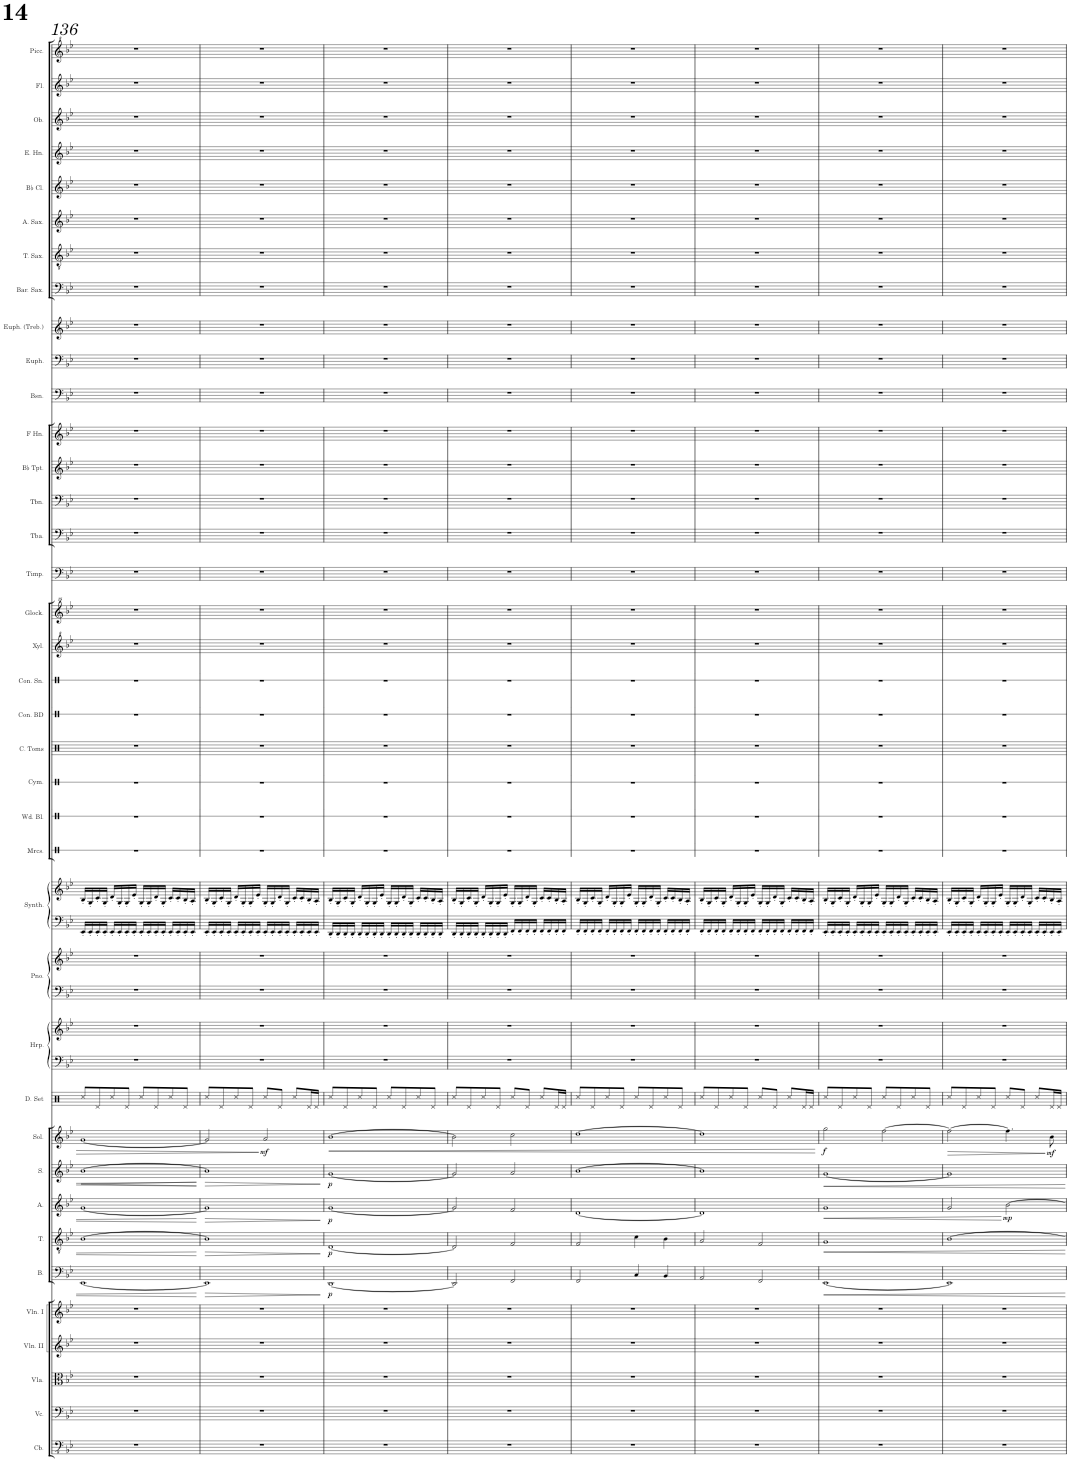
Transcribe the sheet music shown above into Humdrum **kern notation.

**kern	**kern	**kern	**kern	**kern	**kern	**dynam	**kern	**dynam	**kern	**dynam	**kern	**dynam	**kern	**dynam	**kern	**kern	**kern	**kern	**kern	**kern	**kern	**kern	**kern	**kern	**kern	**kern	**kern	**kern	**kern	**kern	**kern	**kern	**kern	**kern	**kern	**kern	**kern	**kern	**kern	**kern	**kern	**kern	**kern	**kern	**kern
*part38	*part37	*part36	*part35	*part34	*part33	*part33	*part32	*part32	*part31	*part31	*part30	*part30	*part29	*part29	*part28	*part27	*part27	*part26	*part26	*part25	*part25	*part24	*part23	*part22	*part21	*part20	*part19	*part18	*part17	*part16	*part15	*part14	*part13	*part12	*part11	*part10	*part9	*part8	*part7	*part6	*part5	*part4	*part3	*part2	*part1
*staff41	*staff40	*staff39	*staff38	*staff37	*staff36	*staff36	*staff35	*staff35	*staff34	*staff34	*staff33	*staff33	*staff32	*staff32	*staff31	*staff30	*staff29	*staff28	*staff27	*staff26	*staff25	*staff24	*staff23	*staff22	*staff21	*staff20	*staff19	*staff18	*staff17	*staff16	*staff15	*staff14	*staff13	*staff12	*staff11	*staff10	*staff9	*staff8	*staff7	*staff6	*staff5	*staff4	*staff3	*staff2	*staff1
*I"Contrabass	*I"Violoncello	*I"Viola	*I"Violin II	*I"Violin I	*I"Bass	*	*I"Tenor	*	*I"Alto	*	*I"Soprano	*	*I"Solo	*	*I"Drumset	*I"Harp	*	*I"Piano	*	*I"Bass Synthesizer	*	*I"Maracas	*I"Wood Blocks	*I"Cymbal	*I"Concert Toms	*I"Concert Bass Drum	*I"Concert Snare Drum	*I"Xylophone	*I"Glockenspiel	*I"Timpani	*I"Tuba	*I"Trombone	*I"Bb Trumpet	*I"Horn in F	*I"Bassoon	*I"Euphonium	*I"Euphonium (Treble Clef)	*I"Baritone Saxophone	*I"Tenor Saxophone	*I"Alto Saxophone	*I"Bb Clarinet	*I"English Horn	*I"Oboe	*I"Flute	*I"Piccolo
*I'Cb.	*I'Vc.	*I'Vla.	*I'Vln. II	*I'Vln. I	*I'B.	*	*I'T.	*	*I'A.	*	*I'S.	*	*I'Sol.	*	*I'D. Set	*I'Hrp.	*	*I'Pno.	*	*I'Synth.	*	*I'Mrcs.	*I'Wd. Bl.	*I'Cym.	*I'C. Toms	*I'Con. BD	*I'Con. Sn.	*I'Xyl.	*I'Glock.	*I'Timp.	*I'Tba.	*I'Tbn.	*I'Bb Tpt.	*	*I'Bsn.	*I'Euph.	*I'Euph. (Treb.)	*I'Bar. Sax.	*I'T. Sax.	*I'A. Sax.	*I'Bb Cl.	*I'E. Hn.	*I'Ob.	*I'Fl.	*I'Picc.
!!LO:PB:g=z
*clefFv4	*clefF4	*clefC3	*clefG2	*clefG2	*clefF4	*	*clefGv2	*	*clefG2	*	*clefG2	*	*clefG2	*	*clefX	*clefF4	*clefG2	*clefF4	*clefG2	*clefF4	*clefG2	*clefX	*clefX	*clefX	*clefX	*clefX	*clefX	*clefG^2	*clefG^^2	*clefF4	*clefF4	*clefF4	*clefG2	*clefG2	*clefF4	*clefF4	*clefG2	*clefF4	*clefGv2	*clefG2	*clefG2	*clefG2	*clefG2	*clefG2	*clefG^2
*ITrd7c12	*	*	*	*	*	*	*	*	*	*	*	*	*	*	*	*	*	*	*	*	*	*	*	*	*	*	*	*	*	*	*	*	*ITrd1c2	*ITrd4c7	*	*	*	*ITrd12c21	*ITrd8c14	*ITrd5c9	*ITrd1c2	*ITrd4c7	*	*	*ITrd-7c-12
*k[b-e-]	*k[b-e-]	*k[b-e-]	*k[b-e-]	*k[b-e-]	*k[b-e-]	*	*k[b-e-]	*	*k[b-e-]	*	*k[b-e-]	*	*k[b-e-]	*	*k[]	*k[b-e-]	*k[b-e-]	*k[b-e-]	*k[b-e-]	*k[b-e-]	*k[b-e-]	*k[]	*k[]	*k[]	*k[]	*k[]	*k[]	*k[b-e-]	*k[b-e-]	*k[b-e-]	*k[b-e-]	*k[b-e-]	*k[b-e-]	*k[b-e-]	*k[b-e-]	*k[b-e-]	*k[b-e-]	*k[b-e-]	*k[b-e-]	*k[b-e-]	*k[b-e-]	*k[b-e-]	*k[b-e-]	*k[b-e-]	*k[b-e-]
*M4/4	*M4/4	*M4/4	*M4/4	*M4/4	*M4/4	*	*M4/4	*	*M4/4	*	*M4/4	*	*M4/4	*	*M4/4	*M4/4	*M4/4	*M4/4	*M4/4	*M4/4	*M4/4	*M4/4	*M4/4	*M4/4	*M4/4	*M4/4	*M4/4	*M4/4	*M4/4	*M4/4	*M4/4	*M4/4	*M4/4	*M4/4	*M4/4	*M4/4	*M4/4	*M4/4	*M4/4	*M4/4	*M4/4	*M4/4	*M4/4	*M4/4	*M4/4
=136	=136	=136	=136	=136	=136	=136	=136	=136	=136	=136	=136	=136	=136	=136	=136	=136	=136	=136	=136	=136	=136	=136	=136	=136	=136	=136	=136	=136	=136	=136	=136	=136	=136	=136	=136	=136	=136	=136	=136	=136	=136	=136	=136	=136	=136
!	!	!	!	!	!	!	!	!	!	!	!	!LO:HP:b	!	!	!	!	!	!	!	!	!	!	!	!	!	!	!	!	!	!	!	!	!	!	!	!	!	!	!	!	!	!	!	!	!
1r	1r	1r	1r	1r	[1EE-	.	[1B-	.	[1g	.	[1b-	<	[1g	.	8Rcc/L	1r	1r	1r	1r	16EE-'/LL	16B-'/LL	1r	1r	1r	1r	1r	1r	1r	1r	1r	1r	1r	1r	1r	1r	1r	1r	1r	1r	1r	1r	1r	1r	1r	1r
.	.	.	.	.	.	.	.	.	.	.	.	.	.	.	.	.	.	.	.	16EE-'/	16G'/	.	.	.	.	.	.	.	.	.	.	.	.	.	.	.	.	.	.	.	.	.	.	.	.
.	.	.	.	.	.	.	.	.	.	.	.	.	.	.	8Rd/	.	.	.	.	16EE-'/	16c'/	.	.	.	.	.	.	.	.	.	.	.	.	.	.	.	.	.	.	.	.	.	.	.	.
.	.	.	.	.	.	.	.	.	.	.	.	.	.	.	.	.	.	.	.	16EE-'/JJ	16G'/JJ	.	.	.	.	.	.	.	.	.	.	.	.	.	.	.	.	.	.	.	.	.	.	.	.
.	.	.	.	.	.	.	.	.	.	.	.	.	.	.	8Rcc/	.	.	.	.	16EE-'/LL	16d'/LL	.	.	.	.	.	.	.	.	.	.	.	.	.	.	.	.	.	.	.	.	.	.	.	.
.	.	.	.	.	.	.	.	.	.	.	.	.	.	.	.	.	.	.	.	16EE-'/	16G'/	.	.	.	.	.	.	.	.	.	.	.	.	.	.	.	.	.	.	.	.	.	.	.	.
.	.	.	.	.	.	.	.	.	.	.	.	.	.	.	8Rd/J	.	.	.	.	16EE-'/	16G'/	.	.	.	.	.	.	.	.	.	.	.	.	.	.	.	.	.	.	.	.	.	.	.	.
.	.	.	.	.	.	.	.	.	.	.	.	.	.	.	.	.	.	.	.	16EE-'/JJ	16e-'/JJ	.	.	.	.	.	.	.	.	.	.	.	.	.	.	.	.	.	.	.	.	.	.	.	.
.	.	.	.	.	.	.	.	.	.	.	.	.	.	.	8Rcc/L	.	.	.	.	16EE-'/LL	16G'/LL	.	.	.	.	.	.	.	.	.	.	.	.	.	.	.	.	.	.	.	.	.	.	.	.
.	.	.	.	.	.	.	.	.	.	.	.	.	.	.	.	.	.	.	.	16EE-'/	16G'/	.	.	.	.	.	.	.	.	.	.	.	.	.	.	.	.	.	.	.	.	.	.	.	.
.	.	.	.	.	.	.	.	.	.	.	.	.	.	.	8Rd/	.	.	.	.	16EE-'/	16d'/	.	.	.	.	.	.	.	.	.	.	.	.	.	.	.	.	.	.	.	.	.	.	.	.
.	.	.	.	.	.	.	.	.	.	.	.	.	.	.	.	.	.	.	.	16EE-'/JJ	16G'/JJ	.	.	.	.	.	.	.	.	.	.	.	.	.	.	.	.	.	.	.	.	.	.	.	.
.	.	.	.	.	.	.	.	.	.	.	.	.	.	.	8Rcc/	.	.	.	.	16EE-'/LL	16c'/LL	.	.	.	.	.	.	.	.	.	.	.	.	.	.	.	.	.	.	.	.	.	.	.	.
.	.	.	.	.	.	.	.	.	.	.	.	.	.	.	.	.	.	.	.	16EE-'/	16c'/	.	.	.	.	.	.	.	.	.	.	.	.	.	.	.	.	.	.	.	.	.	.	.	.
.	.	.	.	.	.	.	.	.	.	.	.	.	.	.	8Rd/J	.	.	.	.	16EE-'/	16B-'/	.	.	.	.	.	.	.	.	.	.	.	.	.	.	.	.	.	.	.	.	.	.	.	.
.	.	.	.	.	.	.	.	.	.	.	.	.	.	.	.	.	.	.	.	16EE-'/JJ	16A'/JJ	.	.	.	.	.	.	.	.	.	.	.	.	.	.	.	.	.	.	.	.	.	.	.	.
.	.	.	.	.	.	.	.	.	.	.	.	[	.	.	.	.	.	.	.	.	.	.	.	.	.	.	.	.	.	.	.	.	.	.	.	.	.	.	.	.	.	.	.	.	.
=137	=137	=137	=137	=137	=137	=137	=137	=137	=137	=137	=137	=137	=137	=137	=137	=137	=137	=137	=137	=137	=137	=137	=137	=137	=137	=137	=137	=137	=137	=137	=137	=137	=137	=137	=137	=137	=137	=137	=137	=137	=137	=137	=137	=137	=137
!	!	!	!	!	!	!LO:HP:b	!	!LO:HP:b	!	!LO:HP:b	!	!LO:HP:b	!	!	!	!	!	!	!	!	!	!	!	!	!	!	!	!	!	!	!	!	!	!	!	!	!	!	!	!	!	!	!	!	!
1r	1r	1r	1r	1r	1EE-]	>	1B-]	>	1g]	>	1b-]	>	2g/]	.	8Rcc/L	1r	1r	1r	1r	16EE-'/LL	16B-'/LL	1r	1r	1r	1r	1r	1r	1r	1r	1r	1r	1r	1r	1r	1r	1r	1r	1r	1r	1r	1r	1r	1r	1r	1r
.	.	.	.	.	.	.	.	.	.	.	.	.	.	.	.	.	.	.	.	16EE-'/	16G'/	.	.	.	.	.	.	.	.	.	.	.	.	.	.	.	.	.	.	.	.	.	.	.	.
.	.	.	.	.	.	.	.	.	.	.	.	.	.	.	8Rd/	.	.	.	.	16EE-'/	16c'/	.	.	.	.	.	.	.	.	.	.	.	.	.	.	.	.	.	.	.	.	.	.	.	.
.	.	.	.	.	.	.	.	.	.	.	.	.	.	.	.	.	.	.	.	16EE-'/JJ	16G'/JJ	.	.	.	.	.	.	.	.	.	.	.	.	.	.	.	.	.	.	.	.	.	.	.	.
.	.	.	.	.	.	.	.	.	.	.	.	.	.	.	8Rcc/	.	.	.	.	16EE-'/LL	16d'/LL	.	.	.	.	.	.	.	.	.	.	.	.	.	.	.	.	.	.	.	.	.	.	.	.
.	.	.	.	.	.	.	.	.	.	.	.	.	.	.	.	.	.	.	.	16EE-'/	16G'/	.	.	.	.	.	.	.	.	.	.	.	.	.	.	.	.	.	.	.	.	.	.	.	.
.	.	.	.	.	.	.	.	.	.	.	.	.	.	.	8Rd/J	.	.	.	.	16EE-'/	16G'/	.	.	.	.	.	.	.	.	.	.	.	.	.	.	.	.	.	.	.	.	.	.	.	.
.	.	.	.	.	.	.	.	.	.	.	.	.	.	.	.	.	.	.	.	16EE-'/JJ	16e-'/JJ	.	.	.	.	.	.	.	.	.	.	.	.	.	.	.	.	.	.	.	.	.	.	.	.
!	!	!	!	!	!	!	!	!	!	!	!	!	!	!LO:DY:b	!	!	!	!	!	!	!	!	!	!	!	!	!	!	!	!	!	!	!	!	!	!	!	!	!	!	!	!	!	!	!
.	.	.	.	.	.	.	.	.	.	.	.	.	2a/	mf	8Rcc/L	.	.	.	.	16EE-'/LL	16G'/LL	.	.	.	.	.	.	.	.	.	.	.	.	.	.	.	.	.	.	.	.	.	.	.	.
.	.	.	.	.	.	.	.	.	.	.	.	.	.	.	.	.	.	.	.	16EE-'/	16G'/	.	.	.	.	.	.	.	.	.	.	.	.	.	.	.	.	.	.	.	.	.	.	.	.
.	.	.	.	.	.	.	.	.	.	.	.	.	.	.	8Rd/J	.	.	.	.	16EE-'/	16d'/	.	.	.	.	.	.	.	.	.	.	.	.	.	.	.	.	.	.	.	.	.	.	.	.
.	.	.	.	.	.	.	.	.	.	.	.	.	.	.	.	.	.	.	.	16EE-'/JJ	16G'/JJ	.	.	.	.	.	.	.	.	.	.	.	.	.	.	.	.	.	.	.	.	.	.	.	.
.	.	.	.	.	.	.	.	.	.	.	.	.	.	.	8Rcc/L	.	.	.	.	16EE-'/LL	16c'/LL	.	.	.	.	.	.	.	.	.	.	.	.	.	.	.	.	.	.	.	.	.	.	.	.
.	.	.	.	.	.	.	.	.	.	.	.	.	.	.	.	.	.	.	.	16EE-'/	16c'/	.	.	.	.	.	.	.	.	.	.	.	.	.	.	.	.	.	.	.	.	.	.	.	.
.	.	.	.	.	.	.	.	.	.	.	.	.	.	.	16Rd/L	.	.	.	.	16EE-'/	16B-'/	.	.	.	.	.	.	.	.	.	.	.	.	.	.	.	.	.	.	.	.	.	.	.	.
.	.	.	.	.	.	.	.	.	.	.	.	.	.	.	16Rd/JJ	.	.	.	.	16EE-'/JJ	16A'/JJ	.	.	.	.	.	.	.	.	.	.	.	.	.	.	.	.	.	.	.	.	.	.	.	.
.	.	.	.	.	.	]	.	]	.	]	.	]	.	.	.	.	.	.	.	.	.	.	.	.	.	.	.	.	.	.	.	.	.	.	.	.	.	.	.	.	.	.	.	.	.
=138	=138	=138	=138	=138	=138	=138	=138	=138	=138	=138	=138	=138	=138	=138	=138	=138	=138	=138	=138	=138	=138	=138	=138	=138	=138	=138	=138	=138	=138	=138	=138	=138	=138	=138	=138	=138	=138	=138	=138	=138	=138	=138	=138	=138	=138
!	!	!	!	!	!	!LO:DY:b	!	!LO:DY:b	!	!LO:DY:b	!	!LO:DY:b	!	!LO:HP:b	!	!	!	!	!	!	!	!	!	!	!	!	!	!	!	!	!	!	!	!	!	!	!	!	!	!	!	!	!	!	!
1r	1r	1r	1r	1r	[1DD	p	[1D	p	[1g	p	[1g	p	[1b-	<	8Rcc/L	1r	1r	1r	1r	16DD'/LL	16B-'/LL	1r	1r	1r	1r	1r	1r	1r	1r	1r	1r	1r	1r	1r	1r	1r	1r	1r	1r	1r	1r	1r	1r	1r	1r
.	.	.	.	.	.	.	.	.	.	.	.	.	.	.	.	.	.	.	.	16DD'/	16G'/	.	.	.	.	.	.	.	.	.	.	.	.	.	.	.	.	.	.	.	.	.	.	.	.
.	.	.	.	.	.	.	.	.	.	.	.	.	.	.	8Rd/	.	.	.	.	16DD'/	16c'/	.	.	.	.	.	.	.	.	.	.	.	.	.	.	.	.	.	.	.	.	.	.	.	.
.	.	.	.	.	.	.	.	.	.	.	.	.	.	.	.	.	.	.	.	16DD'/JJ	16G'/JJ	.	.	.	.	.	.	.	.	.	.	.	.	.	.	.	.	.	.	.	.	.	.	.	.
.	.	.	.	.	.	.	.	.	.	.	.	.	.	.	8Rcc/	.	.	.	.	16DD'/LL	16d'/LL	.	.	.	.	.	.	.	.	.	.	.	.	.	.	.	.	.	.	.	.	.	.	.	.
.	.	.	.	.	.	.	.	.	.	.	.	.	.	.	.	.	.	.	.	16DD'/	16G'/	.	.	.	.	.	.	.	.	.	.	.	.	.	.	.	.	.	.	.	.	.	.	.	.
.	.	.	.	.	.	.	.	.	.	.	.	.	.	.	8Rd/J	.	.	.	.	16DD'/	16G'/	.	.	.	.	.	.	.	.	.	.	.	.	.	.	.	.	.	.	.	.	.	.	.	.
.	.	.	.	.	.	.	.	.	.	.	.	.	.	.	.	.	.	.	.	16DD'/JJ	16e-'/JJ	.	.	.	.	.	.	.	.	.	.	.	.	.	.	.	.	.	.	.	.	.	.	.	.
.	.	.	.	.	.	.	.	.	.	.	.	.	.	.	8Rcc/L	.	.	.	.	16DD'/LL	16G'/LL	.	.	.	.	.	.	.	.	.	.	.	.	.	.	.	.	.	.	.	.	.	.	.	.
.	.	.	.	.	.	.	.	.	.	.	.	.	.	.	.	.	.	.	.	16DD'/	16G'/	.	.	.	.	.	.	.	.	.	.	.	.	.	.	.	.	.	.	.	.	.	.	.	.
.	.	.	.	.	.	.	.	.	.	.	.	.	.	.	8Rd/	.	.	.	.	16DD'/	16d'/	.	.	.	.	.	.	.	.	.	.	.	.	.	.	.	.	.	.	.	.	.	.	.	.
.	.	.	.	.	.	.	.	.	.	.	.	.	.	.	.	.	.	.	.	16DD'/JJ	16G'/JJ	.	.	.	.	.	.	.	.	.	.	.	.	.	.	.	.	.	.	.	.	.	.	.	.
.	.	.	.	.	.	.	.	.	.	.	.	.	.	.	8Rcc/	.	.	.	.	16DD'/LL	16c'/LL	.	.	.	.	.	.	.	.	.	.	.	.	.	.	.	.	.	.	.	.	.	.	.	.
.	.	.	.	.	.	.	.	.	.	.	.	.	.	.	.	.	.	.	.	16DD'/	16c'/	.	.	.	.	.	.	.	.	.	.	.	.	.	.	.	.	.	.	.	.	.	.	.	.
.	.	.	.	.	.	.	.	.	.	.	.	.	.	.	8Rd/J	.	.	.	.	16DD'/	16B-'/	.	.	.	.	.	.	.	.	.	.	.	.	.	.	.	.	.	.	.	.	.	.	.	.
.	.	.	.	.	.	.	.	.	.	.	.	.	.	.	.	.	.	.	.	16DD'/JJ	16A'/JJ	.	.	.	.	.	.	.	.	.	.	.	.	.	.	.	.	.	.	.	.	.	.	.	.
=139	=139	=139	=139	=139	=139	=139	=139	=139	=139	=139	=139	=139	=139	=139	=139	=139	=139	=139	=139	=139	=139	=139	=139	=139	=139	=139	=139	=139	=139	=139	=139	=139	=139	=139	=139	=139	=139	=139	=139	=139	=139	=139	=139	=139	=139
1r	1r	1r	1r	1r	2DD/]	.	2D/]	.	2g/]	.	2g/]	.	2b-\]	.	8Rcc/L	1r	1r	1r	1r	16DD'/LL	16B-'/LL	1r	1r	1r	1r	1r	1r	1r	1r	1r	1r	1r	1r	1r	1r	1r	1r	1r	1r	1r	1r	1r	1r	1r	1r
.	.	.	.	.	.	.	.	.	.	.	.	.	.	.	.	.	.	.	.	16DD'/	16G'/	.	.	.	.	.	.	.	.	.	.	.	.	.	.	.	.	.	.	.	.	.	.	.	.
.	.	.	.	.	.	.	.	.	.	.	.	.	.	.	8Rd/	.	.	.	.	16DD'/	16c'/	.	.	.	.	.	.	.	.	.	.	.	.	.	.	.	.	.	.	.	.	.	.	.	.
.	.	.	.	.	.	.	.	.	.	.	.	.	.	.	.	.	.	.	.	16DD'/JJ	16G'/JJ	.	.	.	.	.	.	.	.	.	.	.	.	.	.	.	.	.	.	.	.	.	.	.	.
.	.	.	.	.	.	.	.	.	.	.	.	.	.	.	8Rcc/	.	.	.	.	16DD'/LL	16d'/LL	.	.	.	.	.	.	.	.	.	.	.	.	.	.	.	.	.	.	.	.	.	.	.	.
.	.	.	.	.	.	.	.	.	.	.	.	.	.	.	.	.	.	.	.	16DD'/	16G'/	.	.	.	.	.	.	.	.	.	.	.	.	.	.	.	.	.	.	.	.	.	.	.	.
.	.	.	.	.	.	.	.	.	.	.	.	.	.	.	8Rd/J	.	.	.	.	16DD'/	16G'/	.	.	.	.	.	.	.	.	.	.	.	.	.	.	.	.	.	.	.	.	.	.	.	.
.	.	.	.	.	.	.	.	.	.	.	.	.	.	.	.	.	.	.	.	16DD'/JJ	16e-'/JJ	.	.	.	.	.	.	.	.	.	.	.	.	.	.	.	.	.	.	.	.	.	.	.	.
.	.	.	.	.	2FF/	.	2F/	.	2f/	.	2a/	.	2cc\	.	8Rcc/L	.	.	.	.	16FF'/LL	16G'/LL	.	.	.	.	.	.	.	.	.	.	.	.	.	.	.	.	.	.	.	.	.	.	.	.
.	.	.	.	.	.	.	.	.	.	.	.	.	.	.	.	.	.	.	.	16FF'/	16G'/	.	.	.	.	.	.	.	.	.	.	.	.	.	.	.	.	.	.	.	.	.	.	.	.
.	.	.	.	.	.	.	.	.	.	.	.	.	.	.	8Rd/J	.	.	.	.	16FF'/	16d'/	.	.	.	.	.	.	.	.	.	.	.	.	.	.	.	.	.	.	.	.	.	.	.	.
.	.	.	.	.	.	.	.	.	.	.	.	.	.	.	.	.	.	.	.	16FF'/JJ	16G'/JJ	.	.	.	.	.	.	.	.	.	.	.	.	.	.	.	.	.	.	.	.	.	.	.	.
.	.	.	.	.	.	.	.	.	.	.	.	.	.	.	8Rcc/L	.	.	.	.	16FF'/LL	16c'/LL	.	.	.	.	.	.	.	.	.	.	.	.	.	.	.	.	.	.	.	.	.	.	.	.
.	.	.	.	.	.	.	.	.	.	.	.	.	.	.	.	.	.	.	.	16FF'/	16c'/	.	.	.	.	.	.	.	.	.	.	.	.	.	.	.	.	.	.	.	.	.	.	.	.
.	.	.	.	.	.	.	.	.	.	.	.	.	.	.	16Rd/L	.	.	.	.	16FF'/	16B-'/	.	.	.	.	.	.	.	.	.	.	.	.	.	.	.	.	.	.	.	.	.	.	.	.
.	.	.	.	.	.	.	.	.	.	.	.	.	.	.	16Rd/JJ	.	.	.	.	16FF'/JJ	16A'/JJ	.	.	.	.	.	.	.	.	.	.	.	.	.	.	.	.	.	.	.	.	.	.	.	.
=140	=140	=140	=140	=140	=140	=140	=140	=140	=140	=140	=140	=140	=140	=140	=140	=140	=140	=140	=140	=140	=140	=140	=140	=140	=140	=140	=140	=140	=140	=140	=140	=140	=140	=140	=140	=140	=140	=140	=140	=140	=140	=140	=140	=140	=140
1r	1r	1r	1r	1r	2FF/	.	2F/	.	[1d	.	[1b-	.	[1dd	.	8Rcc/L	1r	1r	1r	1r	16FF'/LL	16B-'/LL	1r	1r	1r	1r	1r	1r	1r	1r	1r	1r	1r	1r	1r	1r	1r	1r	1r	1r	1r	1r	1r	1r	1r	1r
.	.	.	.	.	.	.	.	.	.	.	.	.	.	.	.	.	.	.	.	16FF'/	16G'/	.	.	.	.	.	.	.	.	.	.	.	.	.	.	.	.	.	.	.	.	.	.	.	.
.	.	.	.	.	.	.	.	.	.	.	.	.	.	.	8Rd/	.	.	.	.	16FF'/	16c'/	.	.	.	.	.	.	.	.	.	.	.	.	.	.	.	.	.	.	.	.	.	.	.	.
.	.	.	.	.	.	.	.	.	.	.	.	.	.	.	.	.	.	.	.	16FF'/JJ	16G'/JJ	.	.	.	.	.	.	.	.	.	.	.	.	.	.	.	.	.	.	.	.	.	.	.	.
.	.	.	.	.	.	.	.	.	.	.	.	.	.	.	8Rcc/	.	.	.	.	16FF'/LL	16d'/LL	.	.	.	.	.	.	.	.	.	.	.	.	.	.	.	.	.	.	.	.	.	.	.	.
.	.	.	.	.	.	.	.	.	.	.	.	.	.	.	.	.	.	.	.	16FF'/	16G'/	.	.	.	.	.	.	.	.	.	.	.	.	.	.	.	.	.	.	.	.	.	.	.	.
.	.	.	.	.	.	.	.	.	.	.	.	.	.	.	8Rd/J	.	.	.	.	16FF'/	16G'/	.	.	.	.	.	.	.	.	.	.	.	.	.	.	.	.	.	.	.	.	.	.	.	.
.	.	.	.	.	.	.	.	.	.	.	.	.	.	.	.	.	.	.	.	16FF'/JJ	16e-'/JJ	.	.	.	.	.	.	.	.	.	.	.	.	.	.	.	.	.	.	.	.	.	.	.	.
.	.	.	.	.	4C/	.	4c\	.	.	.	.	.	.	.	8Rcc/L	.	.	.	.	16FF'/LL	16G'/LL	.	.	.	.	.	.	.	.	.	.	.	.	.	.	.	.	.	.	.	.	.	.	.	.
.	.	.	.	.	.	.	.	.	.	.	.	.	.	.	.	.	.	.	.	16FF'/	16G'/	.	.	.	.	.	.	.	.	.	.	.	.	.	.	.	.	.	.	.	.	.	.	.	.
.	.	.	.	.	.	.	.	.	.	.	.	.	.	.	8Rd/	.	.	.	.	16FF'/	16d'/	.	.	.	.	.	.	.	.	.	.	.	.	.	.	.	.	.	.	.	.	.	.	.	.
.	.	.	.	.	.	.	.	.	.	.	.	.	.	.	.	.	.	.	.	16FF'/JJ	16G'/JJ	.	.	.	.	.	.	.	.	.	.	.	.	.	.	.	.	.	.	.	.	.	.	.	.
.	.	.	.	.	4BB-/	.	4B-\	.	.	.	.	.	.	.	8Rcc/	.	.	.	.	16FF'/LL	16c'/LL	.	.	.	.	.	.	.	.	.	.	.	.	.	.	.	.	.	.	.	.	.	.	.	.
.	.	.	.	.	.	.	.	.	.	.	.	.	.	.	.	.	.	.	.	16FF'/	16c'/	.	.	.	.	.	.	.	.	.	.	.	.	.	.	.	.	.	.	.	.	.	.	.	.
.	.	.	.	.	.	.	.	.	.	.	.	.	.	.	8Rd/J	.	.	.	.	16FF'/	16B-'/	.	.	.	.	.	.	.	.	.	.	.	.	.	.	.	.	.	.	.	.	.	.	.	.
.	.	.	.	.	.	.	.	.	.	.	.	.	.	.	.	.	.	.	.	16FF'/JJ	16A'/JJ	.	.	.	.	.	.	.	.	.	.	.	.	.	.	.	.	.	.	.	.	.	.	.	.
=141	=141	=141	=141	=141	=141	=141	=141	=141	=141	=141	=141	=141	=141	=141	=141	=141	=141	=141	=141	=141	=141	=141	=141	=141	=141	=141	=141	=141	=141	=141	=141	=141	=141	=141	=141	=141	=141	=141	=141	=141	=141	=141	=141	=141	=141
1r	1r	1r	1r	1r	2AA/	.	2A/	.	1d]	.	1b-]	.	1dd]	.	8Rcc/L	1r	1r	1r	1r	16FF'/LL	16B-'/LL	1r	1r	1r	1r	1r	1r	1r	1r	1r	1r	1r	1r	1r	1r	1r	1r	1r	1r	1r	1r	1r	1r	1r	1r
.	.	.	.	.	.	.	.	.	.	.	.	.	.	.	.	.	.	.	.	16FF'/	16G'/	.	.	.	.	.	.	.	.	.	.	.	.	.	.	.	.	.	.	.	.	.	.	.	.
.	.	.	.	.	.	.	.	.	.	.	.	.	.	.	8Rd/	.	.	.	.	16FF'/	16c'/	.	.	.	.	.	.	.	.	.	.	.	.	.	.	.	.	.	.	.	.	.	.	.	.
.	.	.	.	.	.	.	.	.	.	.	.	.	.	.	.	.	.	.	.	16FF'/JJ	16G'/JJ	.	.	.	.	.	.	.	.	.	.	.	.	.	.	.	.	.	.	.	.	.	.	.	.
.	.	.	.	.	.	.	.	.	.	.	.	.	.	.	8Rcc/	.	.	.	.	16FF'/LL	16d'/LL	.	.	.	.	.	.	.	.	.	.	.	.	.	.	.	.	.	.	.	.	.	.	.	.
.	.	.	.	.	.	.	.	.	.	.	.	.	.	.	.	.	.	.	.	16FF'/	16G'/	.	.	.	.	.	.	.	.	.	.	.	.	.	.	.	.	.	.	.	.	.	.	.	.
.	.	.	.	.	.	.	.	.	.	.	.	.	.	.	8Rd/J	.	.	.	.	16FF'/	16G'/	.	.	.	.	.	.	.	.	.	.	.	.	.	.	.	.	.	.	.	.	.	.	.	.
.	.	.	.	.	.	.	.	.	.	.	.	.	.	.	.	.	.	.	.	16FF'/JJ	16e-'/JJ	.	.	.	.	.	.	.	.	.	.	.	.	.	.	.	.	.	.	.	.	.	.	.	.
.	.	.	.	.	2FF/	.	2F/	.	.	.	.	.	.	.	8Rcc/L	.	.	.	.	16FF'/LL	16G'/LL	.	.	.	.	.	.	.	.	.	.	.	.	.	.	.	.	.	.	.	.	.	.	.	.
.	.	.	.	.	.	.	.	.	.	.	.	.	.	.	.	.	.	.	.	16FF'/	16G'/	.	.	.	.	.	.	.	.	.	.	.	.	.	.	.	.	.	.	.	.	.	.	.	.
.	.	.	.	.	.	.	.	.	.	.	.	.	.	.	8Rd/J	.	.	.	.	16FF'/	16d'/	.	.	.	.	.	.	.	.	.	.	.	.	.	.	.	.	.	.	.	.	.	.	.	.
.	.	.	.	.	.	.	.	.	.	.	.	.	.	.	.	.	.	.	.	16FF'/JJ	16G'/JJ	.	.	.	.	.	.	.	.	.	.	.	.	.	.	.	.	.	.	.	.	.	.	.	.
.	.	.	.	.	.	.	.	.	.	.	.	.	.	.	8Rcc/L	.	.	.	.	16FF'/LL	16c'/LL	.	.	.	.	.	.	.	.	.	.	.	.	.	.	.	.	.	.	.	.	.	.	.	.
.	.	.	.	.	.	.	.	.	.	.	.	.	.	.	.	.	.	.	.	16FF'/	16c'/	.	.	.	.	.	.	.	.	.	.	.	.	.	.	.	.	.	.	.	.	.	.	.	.
.	.	.	.	.	.	.	.	.	.	.	.	.	.	.	16Rd/L	.	.	.	.	16FF'/	16B-'/	.	.	.	.	.	.	.	.	.	.	.	.	.	.	.	.	.	.	.	.	.	.	.	.
.	.	.	.	.	.	.	.	.	.	.	.	.	.	.	16Rd/JJ	.	.	.	.	16FF'/JJ	16A'/JJ	.	.	.	.	.	.	.	.	.	.	.	.	.	.	.	.	.	.	.	.	.	.	.	.
.	.	.	.	.	.	.	.	.	.	.	.	.	.	[	.	.	.	.	.	.	.	.	.	.	.	.	.	.	.	.	.	.	.	.	.	.	.	.	.	.	.	.	.	.	.
=142	=142	=142	=142	=142	=142	=142	=142	=142	=142	=142	=142	=142	=142	=142	=142	=142	=142	=142	=142	=142	=142	=142	=142	=142	=142	=142	=142	=142	=142	=142	=142	=142	=142	=142	=142	=142	=142	=142	=142	=142	=142	=142	=142	=142	=142
!	!	!	!	!	!	!	!	!	!	!LO:HP:b	!	!	!	!LO:DY:b	!	!	!	!	!	!	!	!	!	!	!	!	!	!	!	!	!	!	!	!	!	!	!	!	!	!	!	!	!	!	!
1r	1r	1r	1r	1r	[1EE-	.	1G	.	1g	<	[1g	.	2gg\	f	8Rcc/L	1r	1r	1r	1r	16EE-'/LL	16B-'/LL	1r	1r	1r	1r	1r	1r	1r	1r	1r	1r	1r	1r	1r	1r	1r	1r	1r	1r	1r	1r	1r	1r	1r	1r
.	.	.	.	.	.	.	.	.	.	.	.	.	.	.	.	.	.	.	.	16EE-'/	16G'/	.	.	.	.	.	.	.	.	.	.	.	.	.	.	.	.	.	.	.	.	.	.	.	.
.	.	.	.	.	.	.	.	.	.	.	.	.	.	.	8Rd/	.	.	.	.	16EE-'/	16c'/	.	.	.	.	.	.	.	.	.	.	.	.	.	.	.	.	.	.	.	.	.	.	.	.
.	.	.	.	.	.	.	.	.	.	.	.	.	.	.	.	.	.	.	.	16EE-'/JJ	16G'/JJ	.	.	.	.	.	.	.	.	.	.	.	.	.	.	.	.	.	.	.	.	.	.	.	.
.	.	.	.	.	.	.	.	.	.	.	.	.	.	.	8Rcc/	.	.	.	.	16EE-'/LL	16d'/LL	.	.	.	.	.	.	.	.	.	.	.	.	.	.	.	.	.	.	.	.	.	.	.	.
.	.	.	.	.	.	.	.	.	.	.	.	.	.	.	.	.	.	.	.	16EE-'/	16G'/	.	.	.	.	.	.	.	.	.	.	.	.	.	.	.	.	.	.	.	.	.	.	.	.
.	.	.	.	.	.	.	.	.	.	.	.	.	.	.	8Rd/J	.	.	.	.	16EE-'/	16G'/	.	.	.	.	.	.	.	.	.	.	.	.	.	.	.	.	.	.	.	.	.	.	.	.
.	.	.	.	.	.	.	.	.	.	.	.	.	.	.	.	.	.	.	.	16EE-'/JJ	16e-'/JJ	.	.	.	.	.	.	.	.	.	.	.	.	.	.	.	.	.	.	.	.	.	.	.	.
.	.	.	.	.	.	.	.	.	.	.	.	.	[2ff\	.	8Rcc/L	.	.	.	.	16EE-'/LL	16G'/LL	.	.	.	.	.	.	.	.	.	.	.	.	.	.	.	.	.	.	.	.	.	.	.	.
.	.	.	.	.	.	.	.	.	.	.	.	.	.	.	.	.	.	.	.	16EE-'/	16G'/	.	.	.	.	.	.	.	.	.	.	.	.	.	.	.	.	.	.	.	.	.	.	.	.
.	.	.	.	.	.	.	.	.	.	.	.	.	.	.	8Rd/	.	.	.	.	16EE-'/	16d'/	.	.	.	.	.	.	.	.	.	.	.	.	.	.	.	.	.	.	.	.	.	.	.	.
.	.	.	.	.	.	.	.	.	.	.	.	.	.	.	.	.	.	.	.	16EE-'/JJ	16G'/JJ	.	.	.	.	.	.	.	.	.	.	.	.	.	.	.	.	.	.	.	.	.	.	.	.
.	.	.	.	.	.	.	.	.	.	.	.	.	.	.	8Rcc/	.	.	.	.	16EE-'/LL	16c'/LL	.	.	.	.	.	.	.	.	.	.	.	.	.	.	.	.	.	.	.	.	.	.	.	.
.	.	.	.	.	.	.	.	.	.	.	.	.	.	.	.	.	.	.	.	16EE-'/	16c'/	.	.	.	.	.	.	.	.	.	.	.	.	.	.	.	.	.	.	.	.	.	.	.	.
.	.	.	.	.	.	.	.	.	.	.	.	.	.	.	8Rd/J	.	.	.	.	16EE-'/	16B-'/	.	.	.	.	.	.	.	.	.	.	.	.	.	.	.	.	.	.	.	.	.	.	.	.
.	.	.	.	.	.	.	.	.	.	.	.	.	.	.	.	.	.	.	.	16EE-'/JJ	16A'/JJ	.	.	.	.	.	.	.	.	.	.	.	.	.	.	.	.	.	.	.	.	.	.	.	.
=143	=143	=143	=143	=143	=143	=143	=143	=143	=143	=143	=143	=143	=143	=143	=143	=143	=143	=143	=143	=143	=143	=143	=143	=143	=143	=143	=143	=143	=143	=143	=143	=143	=143	=143	=143	=143	=143	=143	=143	=143	=143	=143	=143	=143	=143
!	!	!	!	!	!	!	!	!	!	!	!	!	!	!LO:HP:b	!	!	!	!	!	!	!	!	!	!	!	!	!	!	!	!	!	!	!	!	!	!	!	!	!	!	!	!	!	!	!
1r	1r	1r	1r	1r	1EE-]	.	[1B-	.	2g/	.	1g]	.	2ff\_	>	8Rcc/L	1r	1r	1r	1r	16EE-'/LL	16B-'/LL	1r	1r	1r	1r	1r	1r	1r	1r	1r	1r	1r	1r	1r	1r	1r	1r	1r	1r	1r	1r	1r	1r	1r	1r
.	.	.	.	.	.	.	.	.	.	.	.	.	.	.	.	.	.	.	.	16EE-'/	16G'/	.	.	.	.	.	.	.	.	.	.	.	.	.	.	.	.	.	.	.	.	.	.	.	.
.	.	.	.	.	.	.	.	.	.	.	.	.	.	.	8Rd/	.	.	.	.	16EE-'/	16c'/	.	.	.	.	.	.	.	.	.	.	.	.	.	.	.	.	.	.	.	.	.	.	.	.
.	.	.	.	.	.	.	.	.	.	.	.	.	.	.	.	.	.	.	.	16EE-'/JJ	16G'/JJ	.	.	.	.	.	.	.	.	.	.	.	.	.	.	.	.	.	.	.	.	.	.	.	.
.	.	.	.	.	.	.	.	.	.	.	.	.	.	.	8Rcc/	.	.	.	.	16EE-'/LL	16d'/LL	.	.	.	.	.	.	.	.	.	.	.	.	.	.	.	.	.	.	.	.	.	.	.	.
.	.	.	.	.	.	.	.	.	.	.	.	.	.	.	.	.	.	.	.	16EE-'/	16G'/	.	.	.	.	.	.	.	.	.	.	.	.	.	.	.	.	.	.	.	.	.	.	.	.
.	.	.	.	.	.	.	.	.	.	.	.	.	.	.	8Rd/J	.	.	.	.	16EE-'/	16G'/	.	.	.	.	.	.	.	.	.	.	.	.	.	.	.	.	.	.	.	.	.	.	.	.
.	.	.	.	.	.	.	.	.	.	.	.	.	.	.	.	.	.	.	.	16EE-'/JJ	16e-'/JJ	.	.	.	.	.	.	.	.	.	.	.	.	.	.	.	.	.	.	.	.	.	.	.	.
!	!	!	!	!	!	!	!	!	!	!LO:DY:n=1:b	!	!	!	!	!	!	!	!	!	!	!	!	!	!	!	!	!	!	!	!	!	!	!	!	!	!	!	!	!	!	!	!	!	!	!
.	.	.	.	.	.	.	.	.	[2b-\	[ mp	.	.	4.ff\]	.	8Rcc/L	.	.	.	.	16EE-'/LL	16G'/LL	.	.	.	.	.	.	.	.	.	.	.	.	.	.	.	.	.	.	.	.	.	.	.	.
.	.	.	.	.	.	.	.	.	.	.	.	.	.	.	.	.	.	.	.	16EE-'/	16G'/	.	.	.	.	.	.	.	.	.	.	.	.	.	.	.	.	.	.	.	.	.	.	.	.
.	.	.	.	.	.	.	.	.	.	.	.	.	.	.	8Rd/J	.	.	.	.	16EE-'/	16d'/	.	.	.	.	.	.	.	.	.	.	.	.	.	.	.	.	.	.	.	.	.	.	.	.
.	.	.	.	.	.	.	.	.	.	.	.	.	.	.	.	.	.	.	.	16EE-'/JJ	16G'/JJ	.	.	.	.	.	.	.	.	.	.	.	.	.	.	.	.	.	.	.	.	.	.	.	.
.	.	.	.	.	.	.	.	.	.	.	.	.	.	.	8Rcc/L	.	.	.	.	16EE-'/LL	16c'/LL	.	.	.	.	.	.	.	.	.	.	.	.	.	.	.	.	.	.	.	.	.	.	.	.
.	.	.	.	.	.	.	.	.	.	.	.	.	.	.	.	.	.	.	.	16EE-'/	16c'/	.	.	.	.	.	.	.	.	.	.	.	.	.	.	.	.	.	.	.	.	.	.	.	.
!	!	!	!	!	!	!	!	!	!	!	!	!	!	!LO:DY:n=1:b	!	!	!	!	!	!	!	!	!	!	!	!	!	!	!	!	!	!	!	!	!	!	!	!	!	!	!	!	!	!	!
.	.	.	.	.	.	.	.	.	.	.	.	.	8b-\	] mf	16Rd/L	.	.	.	.	16EE-'/	16B-'/	.	.	.	.	.	.	.	.	.	.	.	.	.	.	.	.	.	.	.	.	.	.	.	.
.	.	.	.	.	.	.	.	.	.	.	.	.	.	.	16Rd/JJ	.	.	.	.	16EE-'/JJ	16A'/JJ	.	.	.	.	.	.	.	.	.	.	.	.	.	.	.	.	.	.	.	.	.	.	.	.
=	=	=	=	=	=	=	=	=	=	=	=	=	=	=	=	=	=	=	=	=	=	=	=	=	=	=	=	=	=	=	=	=	=	=	=	=	=	=	=	=	=	=	=	=	=
*-	*-	*-	*-	*-	*-	*-	*-	*-	*-	*-	*-	*-	*-	*-	*-	*-	*-	*-	*-	*-	*-	*-	*-	*-	*-	*-	*-	*-	*-	*-	*-	*-	*-	*-	*-	*-	*-	*-	*-	*-	*-	*-	*-	*-	*-
